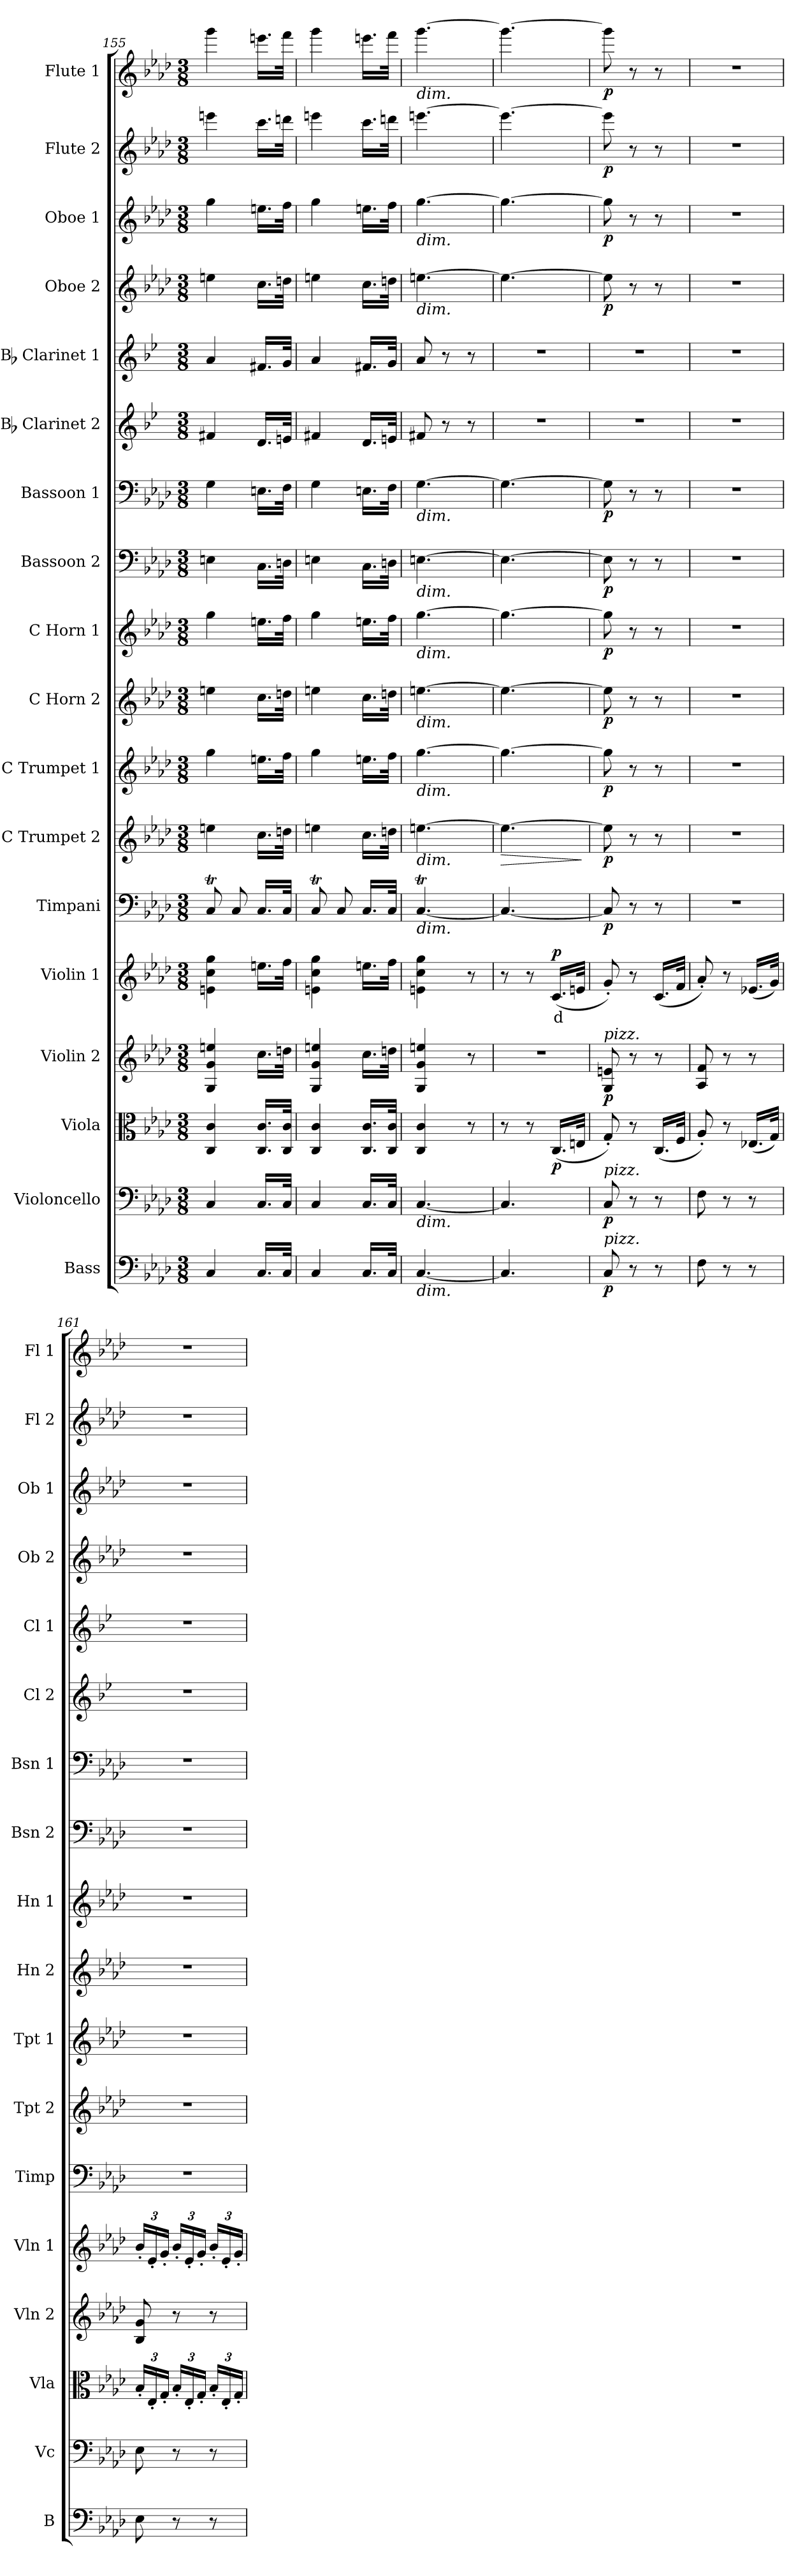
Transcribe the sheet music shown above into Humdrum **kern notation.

**kern	**dynam	**kern	**dynam	**kern	**dynam	**kern	**dynam	**kern	**text	**dynam	**kern	**dynam	**kern	**dynam	**kern	**dynam	**kern	**dynam	**kern	**dynam	**kern	**dynam	**kern	**dynam	**kern	**kern	**kern	**dynam	**kern	**dynam	**kern	**dynam	**kern	**dynam
*part18	*part18	*part17	*part17	*part16	*part16	*part15	*part15	*part14	*part14	*part14	*part13	*part13	*part12	*part12	*part11	*part11	*part10	*part10	*part9	*part9	*part8	*part8	*part7	*part7	*part6	*part5	*part4	*part4	*part3	*part3	*part2	*part2	*part1	*part1
*staff18	*staff18	*staff17	*staff17	*staff16	*staff16	*staff15	*staff15	*staff14	*staff14	*staff14	*staff13	*staff13	*staff12	*staff12	*staff11	*staff11	*staff10	*staff10	*staff9	*staff9	*staff8	*staff8	*staff7	*staff7	*staff6	*staff5	*staff4	*staff4	*staff3	*staff3	*staff2	*staff2	*staff1	*staff1
*I"Bass	*	*I"Violoncello	*	*I"Viola	*	*I"Violin 2	*	*I"Violin 1	*	*	*I"Timpani	*	*I"C Trumpet 2	*	*I"C Trumpet 1	*	*I"C Horn 2	*	*I"C Horn 1	*	*I"Bassoon 2	*	*I"Bassoon 1	*	*I"Bb Clarinet 2	*I"Bb Clarinet 1	*I"Oboe 2	*	*I"Oboe 1	*	*I"Flute 2	*	*I"Flute 1	*
*I'B	*	*I'Vc	*	*I'Vla	*	*I'Vln 2	*	*I'Vln 1	*	*	*I'Timp	*	*I'Tpt 2	*	*I'Tpt 1	*	*I'Hn 2	*	*I'Hn 1	*	*I'Bsn 2	*	*I'Bsn 1	*	*I'Cl 2	*I'Cl 1	*I'Ob 2	*	*I'Ob 1	*	*I'Fl 2	*	*I'Fl 1	*
*clefF4	*	*clefF4	*	*clefC3	*	*clefG2	*	*clefG2	*	*	*clefF4	*	*clefG2	*	*clefG2	*	*clefG2	*	*clefG2	*	*clefF4	*	*clefF4	*	*clefG2	*clefG2	*clefG2	*	*clefG2	*	*clefG2	*	*clefG2	*
*ITrd7c12	*	*	*	*	*	*	*	*	*	*	*	*	*	*	*	*	*ITrd7c12	*	*ITrd7c12	*	*	*	*	*	*ITrd1c2	*ITrd1c2	*	*	*	*	*	*	*	*
*k[b-e-a-d-]	*	*k[b-e-a-d-]	*	*k[b-e-a-d-]	*	*k[b-e-a-d-]	*	*k[b-e-a-d-]	*	*	*k[b-e-a-d-]	*	*k[b-e-a-d-]	*	*k[b-e-a-d-]	*	*k[b-e-a-d-]	*	*k[b-e-a-d-]	*	*k[b-e-a-d-]	*	*k[b-e-a-d-]	*	*k[b-e-a-d-]	*k[b-e-a-d-]	*k[b-e-a-d-]	*	*k[b-e-a-d-]	*	*k[b-e-a-d-]	*	*k[b-e-a-d-]	*
*M3/8	*	*M3/8	*	*M3/8	*	*M3/8	*	*M3/8	*	*	*M3/8	*	*M3/8	*	*M3/8	*	*M3/8	*	*M3/8	*	*M3/8	*	*M3/8	*	*M3/8	*M3/8	*M3/8	*	*M3/8	*	*M3/8	*	*M3/8	*
=155	=155	=155	=155	=155	=155	=155	=155	=155	=155	=155	=155	=155	=155	=155	=155	=155	=155	=155	=155	=155	=155	=155	=155	=155	=155	=155	=155	=155	=155	=155	=155	=155	=155	=155
4CC/	.	4C/	.	4C/ 4c/	.	4G/ 4g/ 4een/	.	4en\ 4cc\ 4gg\	.	.	8Ct/	.	4een\	.	4gg\	.	4en\	.	4g\	.	4En\	.	4G\	.	4en/	4g/	4een\	.	4gg\	.	4eeen\	.	4ggg\	.
.	.	.	.	.	.	.	.	.	.	.	8C/	.	.	.	.	.	.	.	.	.	.	.	.	.	.	.	.	.	.	.	.	.	.	.
16.CC/LL	.	16.C/LL	.	16.C/ 16.c/LL	.	16.cc\LL	.	16.een\LL	.	.	16.C/LL	.	16.cc\LL	.	16.een\LL	.	16.c\LL	.	16.en\LL	.	16.C\LL	.	16.En\LL	.	16.c/LL	16.en/LL	16.cc\LL	.	16.een\LL	.	16.ccc\LL	.	16.eeen\LL	.
32CC/JJk	.	32C/JJk	.	32C/ 32c/JJk	.	32ddn\JJk	.	32ff\JJk	.	.	32C/JJk	.	32ddn\JJk	.	32ff\JJk	.	32dn\JJk	.	32f\JJk	.	32Dn\JJk	.	32F\JJk	.	32dn/JJk	32f/JJk	32ddn\JJk	.	32ff\JJk	.	32dddn\JJk	.	32fff\JJk	.
!!LO:PB:g=z
=156	=156	=156	=156	=156	=156	=156	=156	=156	=156	=156	=156	=156	=156	=156	=156	=156	=156	=156	=156	=156	=156	=156	=156	=156	=156	=156	=156	=156	=156	=156	=156	=156	=156	=156
4CC/	.	4C/	.	4C/ 4c/	.	4G/ 4g/ 4een/	.	4en\ 4cc\ 4gg\	.	.	8Ct/	.	4een\	.	4gg\	.	4en\	.	4g\	.	4En\	.	4G\	.	4en/	4g/	4een\	.	4gg\	.	4eeen\	.	4ggg\	.
.	.	.	.	.	.	.	.	.	.	.	8C/	.	.	.	.	.	.	.	.	.	.	.	.	.	.	.	.	.	.	.	.	.	.	.
16.CC/LL	.	16.C/LL	.	16.C/ 16.c/LL	.	16.cc\LL	.	16.een\LL	.	.	16.C/LL	.	16.cc\LL	.	16.een\LL	.	16.c\LL	.	16.en\LL	.	16.C\LL	.	16.En\LL	.	16.c/LL	16.en/LL	16.cc\LL	.	16.een\LL	.	16.ccc\LL	.	16.eeen\LL	.
32CC/JJk	.	32C/JJk	.	32C/ 32c/JJk	.	32ddn\JJk	.	32ff\JJk	.	.	32C/JJk	.	32ddn\JJk	.	32ff\JJk	.	32dn\JJk	.	32f\JJk	.	32Dn\JJk	.	32F\JJk	.	32dn/JJk	32f/JJk	32ddn\JJk	.	32ff\JJk	.	32dddn\JJk	.	32fff\JJk	.
=157	=157	=157	=157	=157	=157	=157	=157	=157	=157	=157	=157	=157	=157	=157	=157	=157	=157	=157	=157	=157	=157	=157	=157	=157	=157	=157	=157	=157	=157	=157	=157	=157	=157	=157
!	!	!	!	!	!	!	!	!	!	!	!	!	!	!	!	!	!	!	!	!	!	!	!	!	!	!	!	!	!	!	!	!	!LO:TX:b:i:t=dim.	!
!	!	!	!	!	!	!	!	!	!	!	!	!	!	!	!	!	!	!	!	!	!	!	!	!	!	!	!	!	!LO:TX:b:i:t=dim.	!	!	!	!	!
!	!	!	!	!	!	!	!	!	!	!	!	!	!	!	!	!	!	!	!	!	!	!	!	!	!	!	!LO:TX:b:i:t=dim.	!	!	!	!	!	!	!
!	!	!	!	!	!	!	!	!	!	!	!	!	!	!	!	!	!	!	!	!	!	!	!LO:TX:b:i:t=dim.	!	!	!	!	!	!	!	!	!	!	!
!	!	!	!	!	!	!	!	!	!	!	!	!	!	!	!	!	!	!	!	!	!LO:TX:b:i:t=dim.	!	!	!	!	!	!	!	!	!	!	!	!	!
!	!	!	!	!	!	!	!	!	!	!	!	!	!	!	!	!	!	!	!LO:TX:b:i:t=dim.	!	!	!	!	!	!	!	!	!	!	!	!	!	!	!
!	!	!	!	!	!	!	!	!	!	!	!	!	!	!	!	!	!LO:TX:b:i:t=dim.	!	!	!	!	!	!	!	!	!	!	!	!	!	!	!	!	!
!	!	!	!	!	!	!	!	!	!	!	!	!	!	!	!LO:TX:b:i:t=dim.	!	!	!	!	!	!	!	!	!	!	!	!	!	!	!	!	!	!	!
!	!	!	!	!	!	!	!	!	!	!	!	!	!LO:TX:b:i:t=dim.	!	!	!	!	!	!	!	!	!	!	!	!	!	!	!	!	!	!	!	!	!
!	!	!	!	!	!	!	!	!	!	!	!LO:TX:b:i:t=dim.	!	!	!	!	!	!	!	!	!	!	!	!	!	!	!	!	!	!	!	!	!	!	!
!	!	!LO:TX:b:i:t=dim.	!	!	!	!	!	!	!	!	!	!	!	!	!	!	!	!	!	!	!	!	!	!	!	!	!	!	!	!	!	!	!	!
!LO:TX:b:i:t=dim.	!	!	!	!	!	!	!	!	!	!	!	!	!	!	!	!	!	!	!	!	!	!	!	!	!	!	!	!	!	!	!	!	!	!
[4.CC/	.	[4.C/	.	4C/ 4c/	.	4G/ 4g/ 4een/	.	4en\ 4cc\ 4gg\	.	.	[4.Ct/	.	[4.een\	.	[4.gg\	.	[4.en\	.	[4.g\	.	[4.En\	.	[4.G\	.	8en/	8g/	[4.een\	.	[4.gg\	.	[4.eeen\	.	[4.ggg\	.
.	.	.	.	.	.	.	.	.	.	.	.	.	.	.	.	.	.	.	.	.	.	.	.	.	8r	8r	.	.	.	.	.	.	.	.
.	.	.	.	8r	.	8r	.	8r	.	.	.	.	.	.	.	.	.	.	.	.	.	.	.	.	8r	8r	.	.	.	.	.	.	.	.
=158	=158	=158	=158	=158	=158	=158	=158	=158	=158	=158	=158	=158	=158	=158	=158	=158	=158	=158	=158	=158	=158	=158	=158	=158	=158	=158	=158	=158	=158	=158	=158	=158	=158	=158
!	!	!	!	!	!	!	!	!	!	!	!	!	!	!LO:HP:b	!	!	!	!	!	!	!	!	!	!	!	!	!	!	!	!	!	!	!	!
4.CC/]	.	4.C/]	.	8r	.	4.r	.	8r	.	.	4.CTTT/_	.	4.ee\_	>	4.gg\_	.	4.e\_	.	4.g\_	.	4.E\_	.	4.G\_	.	4.r	4.r	4.ee\_	.	4.gg\_	.	4.eee\_	.	4.ggg\_	.
.	.	.	.	8r	.	.	.	8r	.	.	.	.	.	.	.	.	.	.	.	.	.	.	.	.	.	.	.	.	.	.	.	.	.	.
!	!	!	!	!	!LO:DY:b	!	!	!	!LO:LY:b:color=#FF0000	!LO:DY:b	!	!	!	!	!	!	!	!	!	!	!	!	!	!	!	!	!	!	!	!	!	!	!	!
.	.	.	.	(16.C/LL	p	.	.	(16.c/LL	d	p	.	.	.	.	.	.	.	.	.	.	.	.	.	.	.	.	.	.	.	.	.	.	.	.
.	.	.	.	32En/JJk	.	.	.	32en/JJk	.	.	.	.	.	.	.	.	.	.	.	.	.	.	.	.	.	.	.	.	.	.	.	.	.	.
.	.	.	.	.	.	.	.	.	.	.	.	.	.	]	.	.	.	.	.	.	.	.	.	.	.	.	.	.	.	.	.	.	.	.
=159	=159	=159	=159	=159	=159	=159	=159	=159	=159	=159	=159	=159	=159	=159	=159	=159	=159	=159	=159	=159	=159	=159	=159	=159	=159	=159	=159	=159	=159	=159	=159	=159	=159	=159
!	!	!	!	!	!	!LO:TX:a:i:t=pizz.	!	!	!	!	!	!	!	!	!	!	!	!	!	!	!	!	!	!	!	!	!	!	!	!	!	!	!	!
!	!	!LO:TX:a:i:t=pizz.	!	!	!	!	!	!	!	!	!	!	!	!	!	!	!	!	!	!	!	!	!	!	!	!	!	!	!	!	!	!	!	!
!LO:TX:a:i:t=pizz.	!	!	!	!	!	!	!	!	!	!	!	!	!	!	!	!	!	!	!	!	!	!	!	!	!	!	!	!	!	!	!	!	!	!
!	!LO:DY:b	!	!LO:DY:b	!	!	!	!LO:DY:b	!	!	!	!	!LO:DY:b	!	!LO:DY:b	!	!LO:DY:b	!	!LO:DY:b	!	!LO:DY:b	!	!LO:DY:b	!	!LO:DY:b	!	!	!	!LO:DY:b	!	!LO:DY:b	!	!LO:DY:b	!	!LO:DY:b
8CC/	p	8C/	p	8G'/)	.	8G/ 8en/	p	8g'/)	.	.	8C/]	p	8ee\]	p	8gg\]	p	8e\]	p	8g\]	p	8E\]	p	8G\]	p	4.r	4.r	8ee\]	p	8gg\]	p	8eee\]	p	8ggg\]	p
8r	.	8r	.	8r	.	8r	.	8r	.	.	8r	.	8r	.	8r	.	8r	.	8r	.	8r	.	8r	.	.	.	8r	.	8r	.	8r	.	8r	.
8r	.	8r	.	(16.C/LL	.	8r	.	(16.c/LL	.	.	8r	.	8r	.	8r	.	8r	.	8r	.	8r	.	8r	.	.	.	8r	.	8r	.	8r	.	8r	.
.	.	.	.	32F/JJk	.	.	.	32f/JJk	.	.	.	.	.	.	.	.	.	.	.	.	.	.	.	.	.	.	.	.	.	.	.	.	.	.
=160	=160	=160	=160	=160	=160	=160	=160	=160	=160	=160	=160	=160	=160	=160	=160	=160	=160	=160	=160	=160	=160	=160	=160	=160	=160	=160	=160	=160	=160	=160	=160	=160	=160	=160
8FF\	.	8F\	.	8A-'/)	.	8A-/ 8f/	.	8a-'/)	.	.	4.r	.	4.r	.	4.r	.	4.r	.	4.r	.	4.r	.	4.r	.	4.r	4.r	4.r	.	4.r	.	4.r	.	4.r	.
8r	.	8r	.	8r	.	8r	.	8r	.	.	.	.	.	.	.	.	.	.	.	.	.	.	.	.	.	.	.	.	.	.	.	.	.	.
8r	.	8r	.	(16.E-X/LL	.	8r	.	(16.e-X/LL	.	.	.	.	.	.	.	.	.	.	.	.	.	.	.	.	.	.	.	.	.	.	.	.	.	.
.	.	.	.	32G/JJk)	.	.	.	32g/JJk)	.	.	.	.	.	.	.	.	.	.	.	.	.	.	.	.	.	.	.	.	.	.	.	.	.	.
=161	=161	=161	=161	=161	=161	=161	=161	=161	=161	=161	=161	=161	=161	=161	=161	=161	=161	=161	=161	=161	=161	=161	=161	=161	=161	=161	=161	=161	=161	=161	=161	=161	=161	=161
*	*	*	*	*Xbrackettup	*	*	*	*Xbrackettup	*	*	*	*	*	*	*	*	*	*	*	*	*	*	*	*	*	*	*	*	*	*	*	*	*	*
8EE-\	.	8E-\	.	24B-'/LL	.	8B-/ 8g/	.	24b-'/LL	.	.	4.r	.	4.r	.	4.r	.	4.r	.	4.r	.	4.r	.	4.r	.	4.r	4.r	4.r	.	4.r	.	4.r	.	4.r	.
.	.	.	.	24E-'/	.	.	.	24e-'/	.	.	.	.	.	.	.	.	.	.	.	.	.	.	.	.	.	.	.	.	.	.	.	.	.	.
.	.	.	.	24G'/JJ	.	.	.	24g'/JJ	.	.	.	.	.	.	.	.	.	.	.	.	.	.	.	.	.	.	.	.	.	.	.	.	.	.
8r	.	8r	.	24B-'/LL	.	8r	.	24b-'/LL	.	.	.	.	.	.	.	.	.	.	.	.	.	.	.	.	.	.	.	.	.	.	.	.	.	.
.	.	.	.	24E-'/	.	.	.	24e-'/	.	.	.	.	.	.	.	.	.	.	.	.	.	.	.	.	.	.	.	.	.	.	.	.	.	.
.	.	.	.	24G'/JJ	.	.	.	24g'/JJ	.	.	.	.	.	.	.	.	.	.	.	.	.	.	.	.	.	.	.	.	.	.	.	.	.	.
8r	.	8r	.	24B-'/LL	.	8r	.	24b-'/LL	.	.	.	.	.	.	.	.	.	.	.	.	.	.	.	.	.	.	.	.	.	.	.	.	.	.
.	.	.	.	24E-'/	.	.	.	24e-'/	.	.	.	.	.	.	.	.	.	.	.	.	.	.	.	.	.	.	.	.	.	.	.	.	.	.
.	.	.	.	24G'/JJ	.	.	.	24g'/JJ	.	.	.	.	.	.	.	.	.	.	.	.	.	.	.	.	.	.	.	.	.	.	.	.	.	.
=	=	=	=	=	=	=	=	=	=	=	=	=	=	=	=	=	=	=	=	=	=	=	=	=	=	=	=	=	=	=	=	=	=	=
*-	*-	*-	*-	*-	*-	*-	*-	*-	*-	*-	*-	*-	*-	*-	*-	*-	*-	*-	*-	*-	*-	*-	*-	*-	*-	*-	*-	*-	*-	*-	*-	*-	*-	*-
